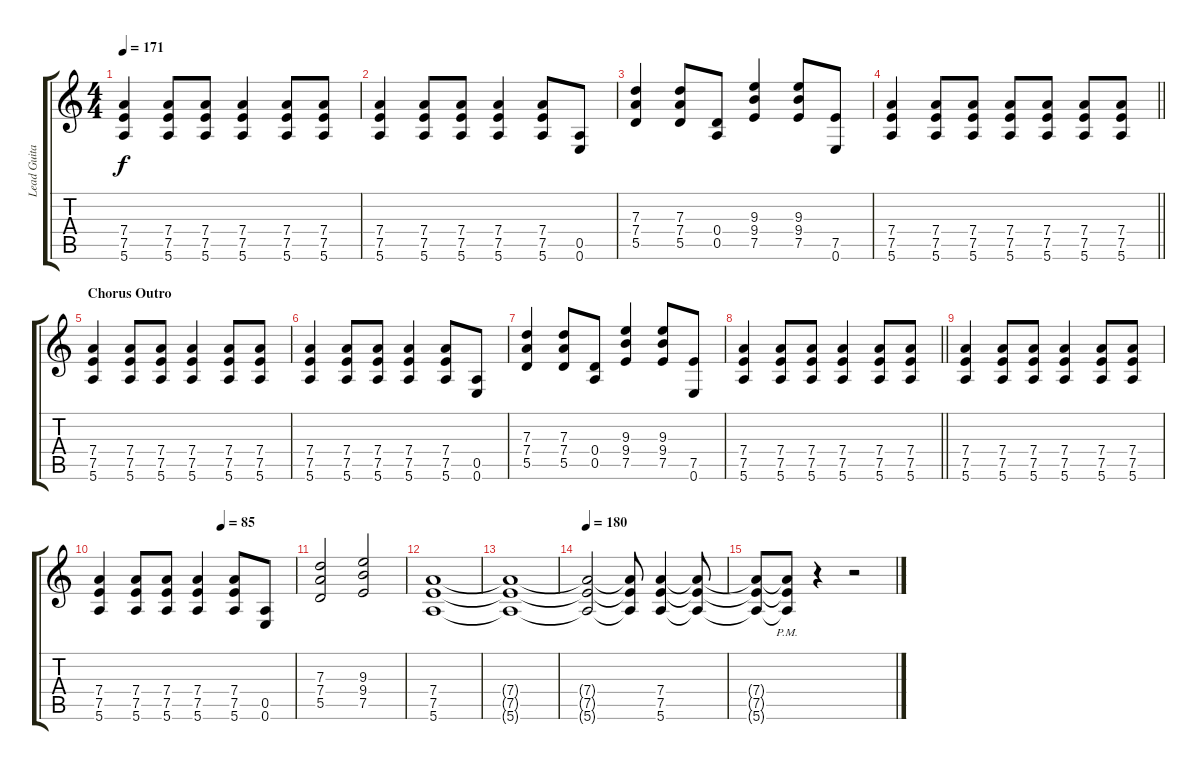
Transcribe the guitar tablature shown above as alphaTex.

\track ("Lead Guitar - Bobby Kool" "Lead Guita") {instrument overdrivenguitar}
\staff {score tabs}
\tuning (E4 B3 G3 D3 A2 E2) {hide}
\ts (4 4)
\tempo 171
\clef g2
\ks c
(7.4 7.5 5.6).4{dy f} (7.4 7.5 5.6).8 (7.4 7.5 5.6).8 (7.4 7.5 5.6).4 (7.4 7.5 5.6).8 (7.4 7.5 5.6).8 |
(7.4 7.5 5.6).4 (7.4 7.5 5.6).8 (7.4 7.5 5.6).8 (7.4 7.5 5.6).4 (7.4 7.5 5.6).8 (0.5 0.6).8 |
(7.3 7.4 5.5).4 (7.3 7.4 5.5).8 (0.4 0.5).8 (9.3 9.4 7.5).4 (9.3 9.4 7.5).8 (7.5 0.6).8 |
\barLineRight lightlight
(7.4 7.5 5.6).4 (7.4 7.5 5.6).8 (7.4 7.5 5.6).8 (7.4 7.5 5.6).8 (7.4 7.5 5.6).8 (7.4 7.5 5.6).8 (7.4 7.5 5.6).8 |
\section ("" "Chorus Outro")
(7.4 7.5 5.6).4 (7.4 7.5 5.6).8 (7.4 7.5 5.6).8 (7.4 7.5 5.6).4 (7.4 7.5 5.6).8 (7.4 7.5 5.6).8 |
(7.4 7.5 5.6).4 (7.4 7.5 5.6).8 (7.4 7.5 5.6).8 (7.4 7.5 5.6).4 (7.4 7.5 5.6).8 (0.5 0.6).8 |
(7.3 7.4 5.5).4 (7.3 7.4 5.5).8 (0.4 0.5).8 (9.3 9.4 7.5).4 (9.3 9.4 7.5).8 (7.5 0.6).8 |
\barLineRight lightlight
(7.4 7.5 5.6).4 (7.4 7.5 5.6).8 (7.4 7.5 5.6).8 (7.4 7.5 5.6).4 (7.4 7.5 5.6).8 (7.4 7.5 5.6).8 |
(7.4 7.5 5.6).4 (7.4 7.5 5.6).8 (7.4 7.5 5.6).8 (7.4 7.5 5.6).4 (7.4 7.5 5.6).8 (7.4 7.5 5.6).8 |
\tempo (85 0.625)
(7.4 7.5 5.6).4 (7.4 7.5 5.6).8 (7.4 7.5 5.6).8 (7.4 7.5 5.6).4 (7.4 7.5 5.6).8 (0.5 0.6).8 |
(7.3 7.4 5.5).2 (9.3 9.4 7.5).2 |
(7.4 7.5 5.6).1 |
(7.4{t} 7.5{t} 5.6{t}).1 |
\tempo 180
(7.4{t} 7.5{t} 5.6{t}).2 (7.4{t} 7.5{t} 5.6{t}).8 (7.4 7.5 5.6).4 (7.4{t} 7.5{t} 5.6{t}).8 |
(7.4{t} 7.5{t} 5.6{t}).8 (7.4{pm t} 7.5{pm t} 5.6{pm t}).8 r.4 r.2
